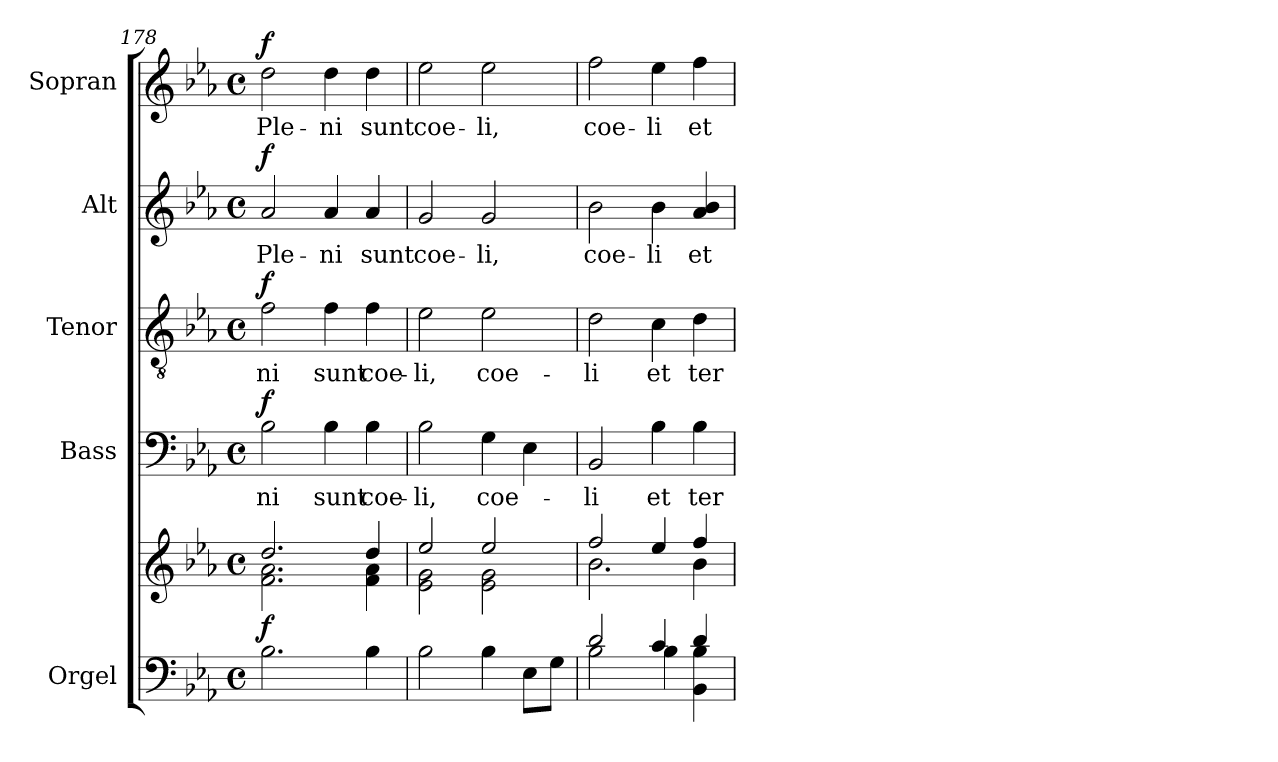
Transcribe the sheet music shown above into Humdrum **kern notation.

**kern	**kern	**dynam	**kern	**text	**dynam	**kern	**text	**dynam	**kern	**text	**dynam	**kern	**text	**dynam
*part5	*part5	*part5	*part4	*part4	*part4	*part3	*part3	*part3	*part2	*part2	*part2	*part1	*part1	*part1
*staff6	*staff5	*staff5/6	*staff4	*staff4	*staff4	*staff3	*staff3	*staff3	*staff2	*staff2	*staff2	*staff1	*staff1	*staff1
*I"Orgel	*	*	*I"Bass	*	*	*I"Tenor	*	*	*I"Alt	*	*	*I"Sopran	*	*
*I'Org.	*	*	*I'B.	*	*	*I'T.	*	*	*I'A.	*	*	*I'S.	*	*
*clefF4	*clefG2	*	*clefF4	*	*	*clefGv2	*	*	*clefG2	*	*	*clefG2	*	*
*k[b-e-a-]	*k[b-e-a-]	*	*k[b-e-a-]	*	*	*k[b-e-a-]	*	*	*k[b-e-a-]	*	*	*k[b-e-a-]	*	*
*E-:	*E-:	*	*E-:	*	*	*E-:	*	*	*E-:	*	*	*E-:	*	*
*M4/4	*M4/4	*	*M4/4	*	*	*M4/4	*	*	*M4/4	*	*	*M4/4	*	*
*met(c)	*met(c)	*	*met(c)	*	*	*met(c)	*	*	*met(c)	*	*	*met(c)	*	*
=178	=178	=178	=178	=178	=178	=178	=178	=178	=178	=178	=178	=178	=178	=178
*	*^	*	*	*	*	*	*	*	*	*	*	*	*	*
!	!	!	!LO:DY:b	!	!LO:LY:b	!LO:DY:a	!	!LO:LY:b	!LO:DY:a	!	!LO:LY:b	!LO:DY:a	!	!LO:LY:b	!LO:DY:a
2.B-\	2.dd/	2.f\ 2.a-\	f	2B-\	-ni	f	2f\	-ni	f	2a-/	Ple-	f	2dd\	Ple-	f
!	!	!	!	!	!LO:LY:b	!	!	!LO:LY:b	!	!	!LO:LY:b	!	!	!LO:LY:b	!
.	.	.	.	4B-\	sunt	.	4f\	sunt	.	4a-/	-ni	.	4dd\	-ni	.
!	!	!	!	!	!LO:LY:b	!	!	!LO:LY:b	!	!	!LO:LY:b	!	!	!LO:LY:b	!
4B-\	4dd/	4f\ 4a-\	.	4B-\	coe-	.	4f\	coe-	.	4a-/	sunt	.	4dd\	sunt	.
=179	=179	=179	=179	=179	=179	=179	=179	=179	=179	=179	=179	=179	=179	=179	=179
!	!	!	!	!	!LO:LY:b	!	!	!LO:LY:b	!	!	!LO:LY:b	!	!	!LO:LY:b	!
2B-\	2ee-/	2e-\ 2g\	.	2B-\	-li,	.	2e-\	-li,	.	2g/	coe-	.	2ee-\	coe-	.
!	!	!	!	!	!LO:LY:b	!	!	!LO:LY:b	!	!	!LO:LY:b	!	!	!LO:LY:b	!
4B-\	2ee-/	2e-\ 2g\	.	4G\	coe-	.	2e-\	coe-	.	2g/	-li,	.	2ee-\	-li,	.
8E-\L	.	.	.	4E-\	.	.	.	.	.	.	.	.	.	.	.
8G\J	.	.	.	.	.	.	.	.	.	.	.	.	.	.	.
=180	=180	=180	=180	=180	=180	=180	=180	=180	=180	=180	=180	=180	=180	=180	=180
*^	*	*	*	*	*	*	*	*	*	*	*	*	*	*	*
!	!	!	!	!	!	!LO:LY:b	!	!	!LO:LY:b	!	!	!LO:LY:b	!	!	!LO:LY:b	!
2d/	2B-\	2ff/	2.b-\	.	2BB-/	-li	.	2d\	-li	.	2b-\	coe-	.	2ff\	coe-	.
!	!	!	!	!	!	!LO:LY:b	!	!	!LO:LY:b	!	!	!LO:LY:b	!	!	!LO:LY:b	!
4c/	4B-\	4ee-/	.	.	4B-\	et	.	4c\	et	.	4b-\	-li	.	4ee-\	-li	.
!	!	!	!	!	!	!LO:LY:b	!	!	!LO:LY:b	!	!	!LO:LY:b	!	!	!LO:LY:b	!
4d/	4BB-\ 4B-\	4ff/	4b-\	.	4B-\	ter-	.	4d\	ter-	.	4a-/ 4b-/	et	.	4ff\	et	.
*v	*v	*	*	*	*	*	*	*	*	*	*	*	*	*	*	*
*	*v	*v	*	*	*	*	*	*	*	*	*	*	*	*	*
=	=	=	=	=	=	=	=	=	=	=	=	=	=	=
*-	*-	*-	*-	*-	*-	*-	*-	*-	*-	*-	*-	*-	*-	*-
